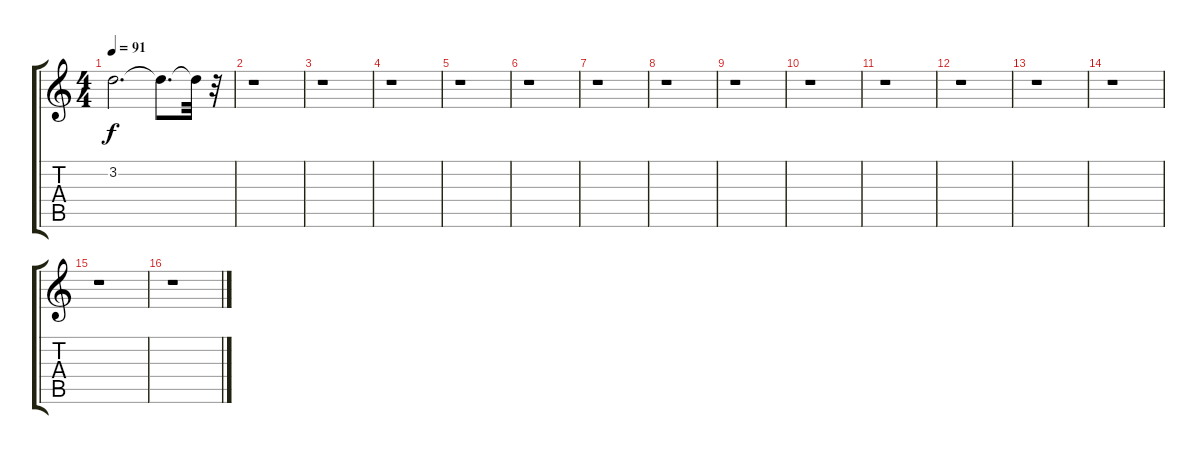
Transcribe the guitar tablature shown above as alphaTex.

\track "" {instrument overdrivenguitar}
\staff {score tabs}
\tuning (E4 B3 G3 D3 A2 E2) {hide}
\ts (4 4)
\tempo 91
\clef g2
\ks c
3.2{t}.2{d dy f} 3.2{t}.8{d} 3.2{t}.32 r.32 |
r.1 |
r.1 |
r.1 |
r.1 |
r.1 |
r.1 |
r.1 |
r.1 |
r.1 |
r.1 |
r.1 |
r.1 |
r.1 |
r.1 |
r.1
